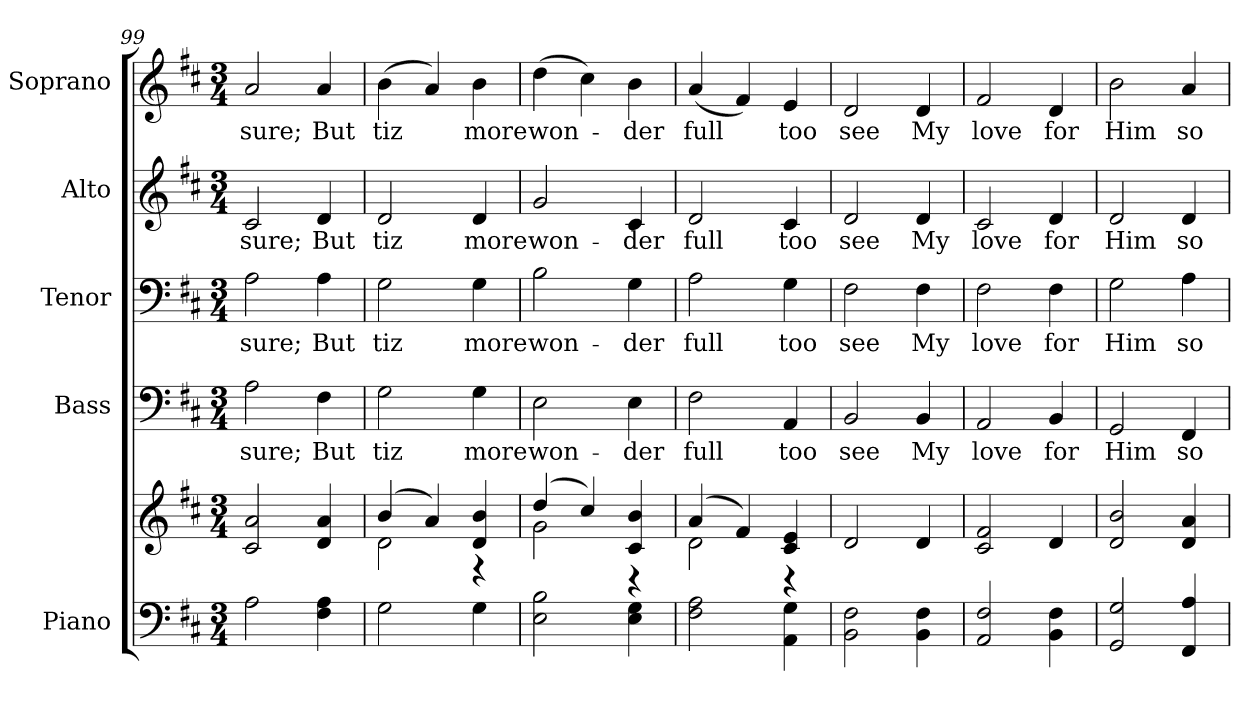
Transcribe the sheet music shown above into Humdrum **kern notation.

**kern	**kern	**kern	**text	**kern	**text	**kern	**text	**kern	**text
*part5	*part5	*part4	*part4	*part3	*part3	*part2	*part2	*part1	*part1
*staff6	*staff5	*staff4	*staff4	*staff3	*staff3	*staff2	*staff2	*staff1	*staff1
*I"Piano	*	*I"Bass	*	*I"Tenor	*	*I"Alto	*	*I"Soprano	*
*I'Pno.	*	*I'B.	*	*I'T.	*	*I'A.	*	*I'S.	*
*clefF4	*clefG2	*clefF4	*	*clefF4	*	*clefG2	*	*clefG2	*
*k[f#c#]	*k[f#c#]	*k[f#c#]	*	*k[f#c#]	*	*k[f#c#]	*	*k[f#c#]	*
*D:	*D:	*D:	*	*D:	*	*D:	*	*D:	*
*M3/4	*M3/4	*M3/4	*	*M3/4	*	*M3/4	*	*M3/4	*
=99	=99	=99	=99	=99	=99	=99	=99	=99	=99
!	!	!	!LO:LY:b:color=#000000	!	!	!	!	!	!
!	!	!	!	!	!LO:LY:b:color=#000000	!	!	!	!
!	!	!	!	!	!	!	!LO:LY:b:color=#000000	!	!
!	!	!	!	!	!	!	!	!	!LO:LY:b:color=#000000
2Ai\	2c#i/ 2ai	2Ai\	sure;	2Ai\	sure;	2c#i/	sure;	2ai/	sure;
!	!	!	!LO:LY:b:color=#000000	!	!	!	!	!	!
!	!	!	!	!	!LO:LY:b:color=#000000	!	!	!	!
!	!	!	!	!	!	!	!LO:LY:b:color=#000000	!	!
!	!	!	!	!	!	!	!	!	!LO:LY:b:color=#000000
4F#i\ 4Ai	4di/ 4ai	4F#i\	But	4Ai\	But	4di/	But	4ai/	But
!!LO:PB:g=z
=100	=100	=100	=100	=100	=100	=100	=100	=100	=100
*	*^	*	*	*	*	*	*	*	*
!	!	!	!	!LO:LY:b:color=#000000	!	!	!	!	!	!
!	!	!	!	!	!	!LO:LY:b:color=#000000	!	!	!	!
!	!	!	!	!	!	!	!	!LO:LY:b:color=#000000	!	!
!	!	!	!	!	!	!	!	!	!	!LO:LY:b:color=#000000
2Gi\	(4bi/	2di\	2Gi\	tiz	2Gi\	tiz	2di/	tiz	(4bi\	tiz
.	4ai/)	.	.	.	.	.	.	.	4ai/)	.
!	!	!	!	!LO:LY:b:color=#000000	!	!	!	!	!	!
!	!	!	!	!	!	!LO:LY:b:color=#000000	!	!	!	!
!	!	!	!	!	!	!	!	!LO:LY:b:color=#000000	!	!
!	!	!	!	!	!	!	!	!	!	!LO:LY:b:color=#000000
4Gi\	4di/ 4bi	4r	4Gi\	more	4Gi\	more	4di/	more	4bi\	more
=101	=101	=101	=101	=101	=101	=101	=101	=101	=101	=101
!	!	!	!	!LO:LY:b:color=#000000	!	!	!	!	!	!
!	!	!	!	!	!	!LO:LY:b:color=#000000	!	!	!	!
!	!	!	!	!	!	!	!	!LO:LY:b:color=#000000	!	!
!	!	!	!	!	!	!	!	!	!	!LO:LY:b:color=#000000
2Ei\ 2Bi	(4ddi/	2gi\	2Ei\	won-	2Bi\	won-	2gi/	won-	(4ddi\	won-
.	4cc#i/)	.	.	.	.	.	.	.	4cc#i\)	.
!	!	!	!	!LO:LY:b:color=#000000	!	!	!	!	!	!
!	!	!	!	!	!	!LO:LY:b:color=#000000	!	!	!	!
!	!	!	!	!	!	!	!	!LO:LY:b:color=#000000	!	!
!	!	!	!	!	!	!	!	!	!	!LO:LY:b:color=#000000
4Ei\ 4Gi	4c#i/ 4bi	4r	4Ei\	-der	4Gi\	-der	4c#i/	-der	4bi\	-der
!!LO:LB:g=z
=102	=102	=102	=102	=102	=102	=102	=102	=102	=102	=102
!	!	!	!	!LO:LY:b:color=#000000	!	!	!	!	!	!
!	!	!	!	!	!	!LO:LY:b:color=#000000	!	!	!	!
!	!	!	!	!	!	!	!	!LO:LY:b:color=#000000	!	!
!	!	!	!	!	!	!	!	!	!	!LO:LY:b:color=#000000
2F#i\ 2Ai	(4ai/	2di\	2F#i\	full	2Ai\	full	2di/	full	(4ai/	full
.	4f#i/)	.	.	.	.	.	.	.	4f#i/)	.
!	!	!	!	!LO:LY:b:color=#000000	!	!	!	!	!	!
!	!	!	!	!	!	!LO:LY:b:color=#000000	!	!	!	!
!	!	!	!	!	!	!	!	!LO:LY:b:color=#000000	!	!
!	!	!	!	!	!	!	!	!	!	!LO:LY:b:color=#000000
4AAi\ 4Gi	4c#i/ 4ei	4r	4AAi/	too	4Gi\	too	4c#i/	too	4ei/	too
*	*v	*v	*	*	*	*	*	*	*	*
=103	=103	=103	=103	=103	=103	=103	=103	=103	=103
*	*^	*	*	*	*	*	*	*	*
!	!	!	!	!LO:LY:b:color=#000000	!	!	!	!	!	!
*	*v	*v	*	*	*	*	*	*	*	*
*	*^	*	*	*	*	*	*	*	*
!	!	!	!	!	!	!LO:LY:b:color=#000000	!	!	!	!
*	*v	*v	*	*	*	*	*	*	*	*
*	*^	*	*	*	*	*	*	*	*
!	!	!	!	!	!	!	!	!LO:LY:b:color=#000000	!	!
*	*v	*v	*	*	*	*	*	*	*	*
*	*^	*	*	*	*	*	*	*	*
!	!	!	!	!	!	!	!	!	!	!LO:LY:b:color=#000000
*	*v	*v	*	*	*	*	*	*	*	*
2BBi\ 2F#i	2di/	2BBi/	see	2F#i\	see	2di/	see	2di/	see
!	!	!	!LO:LY:b:color=#000000	!	!	!	!	!	!
!	!	!	!	!	!LO:LY:b:color=#000000	!	!	!	!
!	!	!	!	!	!	!	!LO:LY:b:color=#000000	!	!
!	!	!	!	!	!	!	!	!	!LO:LY:b:color=#000000
4BBi\ 4F#i	4di/	4BBi/	My	4F#i\	My	4di/	My	4di/	My
!!LO:PB:g=z
=104	=104	=104	=104	=104	=104	=104	=104	=104	=104
!	!	!	!LO:LY:b:color=#000000	!	!	!	!	!	!
!	!	!	!	!	!LO:LY:b:color=#000000	!	!	!	!
!	!	!	!	!	!	!	!LO:LY:b:color=#000000	!	!
!	!	!	!	!	!	!	!	!	!LO:LY:b:color=#000000
2AAi/ 2F#i	2c#i/ 2f#i	2AAi/	love	2F#i\	love	2c#i/	love	2f#i/	love
!	!	!	!LO:LY:b:color=#000000	!	!	!	!	!	!
!	!	!	!	!	!LO:LY:b:color=#000000	!	!	!	!
!	!	!	!	!	!	!	!LO:LY:b:color=#000000	!	!
!	!	!	!	!	!	!	!	!	!LO:LY:b:color=#000000
4BBi\ 4F#i	4di/	4BBi/	for	4F#i\	for	4di/	for	4di/	for
=105	=105	=105	=105	=105	=105	=105	=105	=105	=105
!	!	!	!LO:LY:b:color=#000000	!	!	!	!	!	!
!	!	!	!	!	!LO:LY:b:color=#000000	!	!	!	!
!	!	!	!	!	!	!	!LO:LY:b:color=#000000	!	!
!	!	!	!	!	!	!	!	!	!LO:LY:b:color=#000000
2GGi/ 2Gi	2di/ 2bi	2GGi/	Him	2Gi\	Him	2di/	Him	2bi\	Him
!	!	!	!LO:LY:b:color=#000000	!	!	!	!	!	!
!	!	!	!	!	!LO:LY:b:color=#000000	!	!	!	!
!	!	!	!	!	!	!	!LO:LY:b:color=#000000	!	!
!	!	!	!	!	!	!	!	!	!LO:LY:b:color=#000000
4FF#i/ 4Ai	4di/ 4ai	4FF#i/	so	4Ai\	so	4di/	so	4ai/	so
=	=	=	=	=	=	=	=	=	=
*-	*-	*-	*-	*-	*-	*-	*-	*-	*-
